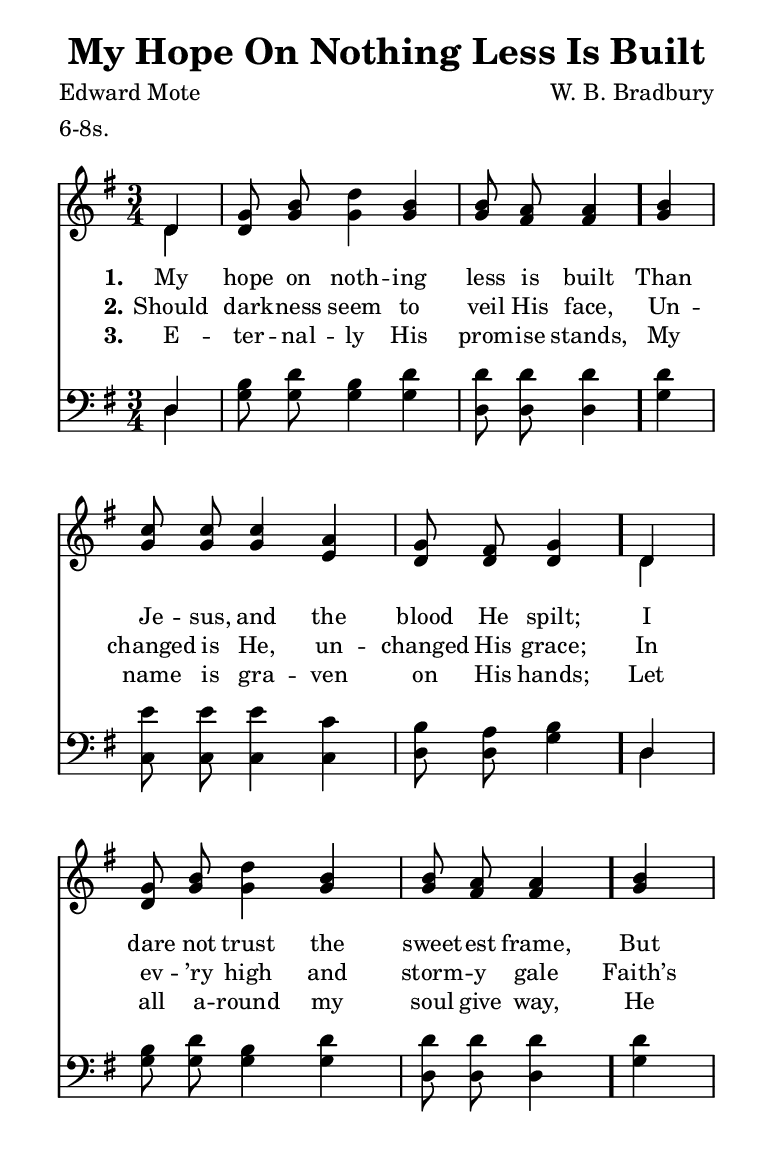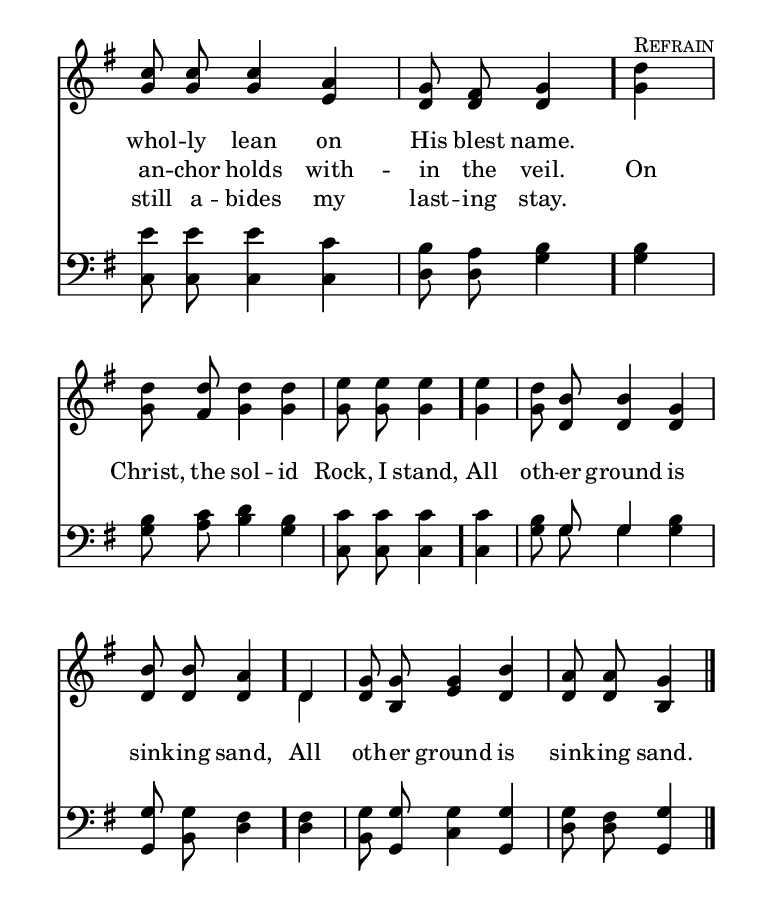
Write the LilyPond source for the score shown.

\include "common/global.ily"
\paper {
  \include "common/paper.ily"
  ragged-bottom = ##t
  ragged-last-bottom = ##t
  page-count = ##f
}

\header{
  %gospel
  hymnnumber = "7"
  title = "My Hope On Nothing Less Is Built"
  tunename = "Foundation"
  meter = "6-8s."
  poet = "Edward Mote"
  composer = "W. B. Bradbury"
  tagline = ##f
}

patternA = { c4 | c8 c8 c4 c4 | c8 c8 c4 } % all phrases

global = {
  \include "common/overrides.ily"
  \override Staff.TimeSignature.style = #'numbered
  \time 3/4
  \once \override Score.MetronomeMark.transparent = ##t
  \tempo 4 = 66
  \key g \major
  \partial 4
  \autoBeamOff
}

notesSoprano = {
\global
\relative c' {

  \changePitch \patternA { d  | g b d b | b a a   }
  \changePitch \patternA { b  | c c c a | g fis g }
  \changePitch \patternA { d  | g b d b | b a a   }
  \changePitch \patternA { b  | c c c a | g fis g }

  << s^\markup { \small \caps "Refrain" }
  \changePitch \patternA { d' | d d d d | e e e   } >>
  \changePitch \patternA { e  | d b b g | b b a   }
  \changePitch \patternA { d, | g g g b | a a g   }
  \bar "|."

}
}

notesAlto = {
\global
\relative e' {

  \changePitch \patternA { d | d g g g   | g fis fis }
  \changePitch \patternA { g | g g g e   | d d d     }
  \changePitch \patternA { d | d g g g   | g fis fis }
  \changePitch \patternA { g | g g g e   | d d d     }

  \changePitch \patternA { g | g fis g g | g g g     }
  \changePitch \patternA { g | g d d d   | d d d     }
  \changePitch \patternA { d | d b e d   | d d b     }

}
}

notesTenor = {
\global
\relative a, {


  \changePitch \patternA { d   | b' d b d | d d d   }
  \changePitch \patternA { d   | e e e c  | b a b   }
  \changePitch \patternA { d,  | b' d b d | d d d   }
  \changePitch \patternA { d   | e e e c  | b a b   }

  \changePitch \patternA { b   | b c d b  | c c c   }
  \changePitch \patternA { c   | b g g b  | g g fis }
  \changePitch \patternA { fis | g g g g  | g fis g }

}
}

notesBass = {
\global
\relative f {


  \changePitch \patternA { d | g g g g  | d d d   }
  \changePitch \patternA { g | c, c c c | d d g   }
  \changePitch \patternA { d | g g g g  | d d d   }
  \changePitch \patternA { g | c, c c c | d d g   }

  \changePitch \patternA { g | g a b g  | c, c c  }
  \changePitch \patternA { c | g' g g g | g, b d  }
  \changePitch \patternA { d | b g c g  | d' d g, }

}
}

Refrain = \lyricmode {

  On Christ, the sol -- id Rock, I stand, \bar "."
  All oth -- er ground is sink -- ing sand, \bar "."
  All oth -- er ground is sink -- ing sand. \bar "."

}

wordsA = \lyricmode {
\set stanza = "1."

  My hope on noth -- ing less is built \bar "."
  Than Je -- sus, and the blood He spilt; \bar "."
  I dare not trust the sweet -- est frame, \bar "."
  But whol -- ly lean on His blest name. \bar "."
}

wordsB = \lyricmode {
\set stanza = "2."

  Should dark -- ness seem to veil His face,
  Un -- changed is He, un -- changed His grace;
  In ev -- ’ry high and storm -- y gale
  Faith’s an -- chor holds with -- in the veil. \eogbreak
  \Refrain
}

wordsC = \lyricmode {
\set stanza = "3."

  E -- ter -- nal -- ly His prom -- ise stands,
  My name is gra -- ven on His hands;
  Let all a -- round my soul give way,
  He still a -- bides my last -- ing stay.
}


\score {
  \context ChoirStaff <<
    \context Staff = upper <<
      \set Staff.autoBeaming = ##f
      \set ChoirStaff.systemStartDelimiter = #'SystemStartBar
      \set ChoirStaff.printPartCombineTexts = ##f
      \partcombine #'(2 . 9) \notesSoprano \notesAlto
      \context NullVoice = sopranos { \voiceOne << \notesSoprano >> }
      \context NullVoice = altos { \voiceTwo << \notesAlto >> }
      \context Lyrics = one   \lyricsto sopranos \wordsA
      \context Lyrics = two   \lyricsto sopranos \wordsB
      \context Lyrics = three \lyricsto sopranos \wordsC
    >>
    \context Staff = men <<
      \set Staff.autoBeaming = ##f
      \clef bass
      \set ChoirStaff.printPartCombineTexts = ##f
      \partcombine #'(2 . 9) \notesTenor \notesBass
      \context NullVoice = tenors { \voiceOne << \notesTenor >> }
      \context NullVoice = basses { \voiceTwo << \notesBass >> }
    >>
  >>
  \layout {
    \include "common/layout.ily"
  }
  \midi{
    \include "common/midi.ily"
  }
}

\version "2.19.49"  % necessary for upgrading to future LilyPond versions.

% vi:set et ts=2 sw=2 ai nocindent syntax=lilypond:
